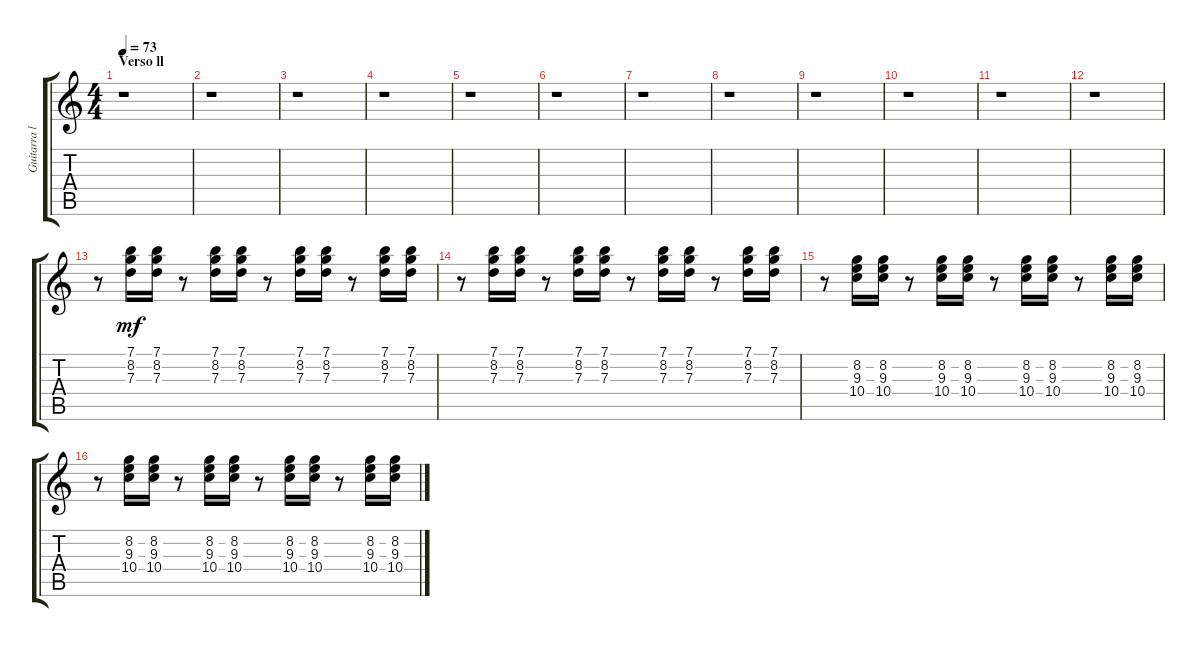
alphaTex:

\track ("Guitarra lll" "Guitarra l") {instrument acousticguitarnylon}
\staff {score tabs}
\tuning (E4 B3 G3 D3 A2 E2) {hide}
\ts (4 4)
\section ("" "Verso ll")
\tempo 73
\clef g2
\ks c
r.1{dy mf} |
r.1 |
r.1 |
r.1 |
r.1 |
r.1 |
r.1 |
r.1 |
r.1 |
r.1 |
r.1 |
r.1 |
r.8 (7.1 8.2 7.3).16 (7.1 8.2 7.3).16 r.8 (7.1 8.2 7.3).16 (7.1 8.2 7.3).16 r.8 (7.1 8.2 7.3).16 (7.1 8.2 7.3).16 r.8 (7.1 8.2 7.3).16 (7.1 8.2 7.3).16 |
r.8 (7.1 8.2 7.3).16 (7.1 8.2 7.3).16 r.8 (7.1 8.2 7.3).16 (7.1 8.2 7.3).16 r.8 (7.1 8.2 7.3).16 (7.1 8.2 7.3).16 r.8 (7.1 8.2 7.3).16 (7.1 8.2 7.3).16 |
r.8 (8.2 9.3 10.4).16 (8.2 9.3 10.4).16 r.8 (8.2 9.3 10.4).16 (8.2 9.3 10.4).16 r.8 (8.2 9.3 10.4).16 (8.2 9.3 10.4).16 r.8 (8.2 9.3 10.4).16 (8.2 9.3 10.4).16 |
r.8 (8.2 9.3 10.4).16 (8.2 9.3 10.4).16 r.8 (8.2 9.3 10.4).16 (8.2 9.3 10.4).16 r.8 (8.2 9.3 10.4).16 (8.2 9.3 10.4).16 r.8 (8.2 9.3 10.4).16 (8.2 9.3 10.4).16
